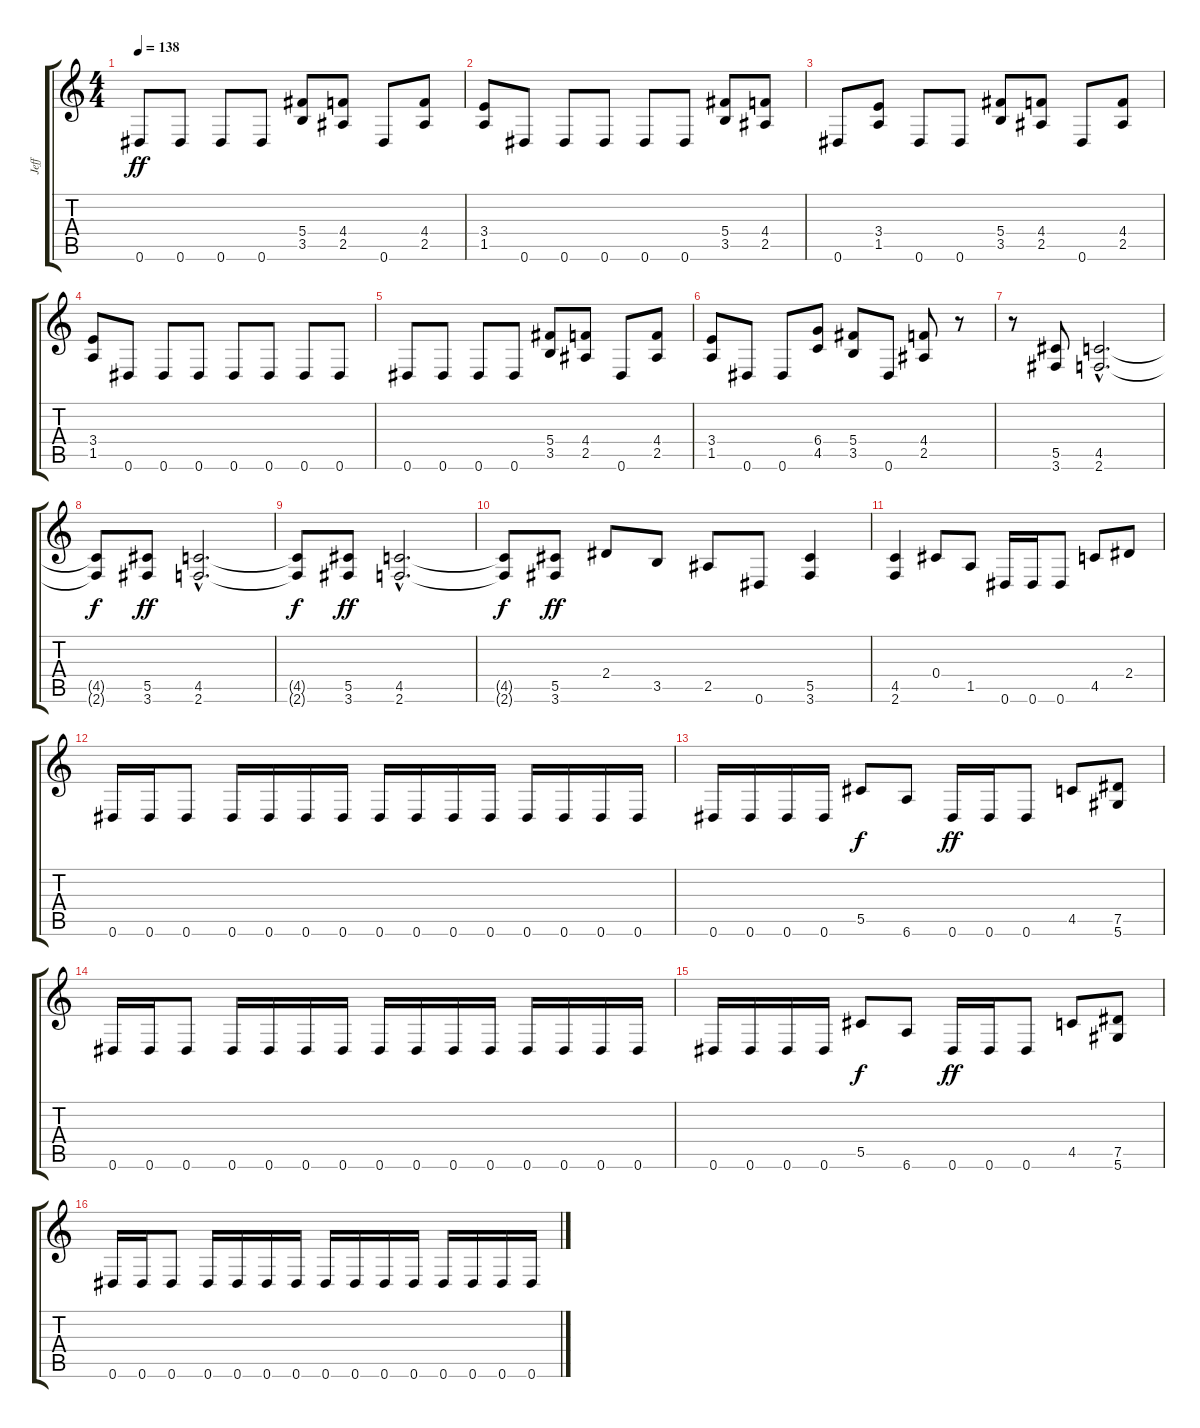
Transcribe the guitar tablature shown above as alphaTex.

\track ("Jeff" "Jeff") {instrument overdrivenguitar}
\staff {score tabs}
\tuning (Eb4 Bb3 Gb3 Db3 Ab2 Eb2) {hide}
\ts (4 4)
\tempo 138
\clef g2
\ks c
0.6.8{dy ff} 0.6.8 0.6.8 0.6.8 (5.4 3.5).8 (4.4 2.5).8 0.6.8 (4.4 2.5).8 |
(3.4 1.5).8 0.6.8 0.6.8 0.6.8 0.6.8 0.6.8 (5.4 3.5).8 (4.4 2.5).8 |
0.6.8 (3.4 1.5).8 0.6.8 0.6.8 (5.4 3.5).8 (4.4 2.5).8 0.6.8 (4.4 2.5).8 |
(3.4 1.5).8 0.6.8 0.6.8 0.6.8 0.6.8 0.6.8 0.6.8 0.6.8 |
0.6.8 0.6.8 0.6.8 0.6.8 (5.4 3.5).8 (4.4 2.5).8 0.6.8 (4.4 2.5).8 |
(3.4 1.5).8 0.6.8 0.6.8 (6.4 4.5).8 (5.4 3.5).8 0.6.8 (4.4 2.5).8 r.8 |
r.8 (5.5 3.6).8 (4.5{hac} 2.6{hac}).2{d} |
(4.5{t} 2.6{t}).8{dy f} (5.5 3.6).8{dy ff} (4.5{hac} 2.6{hac}).2{d} |
(4.5{t} 2.6{t}).8{dy f} (5.5 3.6).8{dy ff} (4.5{hac} 2.6{hac}).2{d} |
(4.5{t} 2.6{t}).8{dy f} (5.5 3.6).8{dy ff} 2.4.8 3.5.8 2.5.8 0.6.8 (5.5 3.6).4 |
(4.5 2.6).4 0.4.8 1.5.8 0.6.16 0.6.16 0.6.8 4.5.8 2.4.8 |
0.6.16 0.6.16 0.6.8 0.6.16 0.6.16 0.6.16 0.6.16 0.6.16 0.6.16 0.6.16 0.6.16 0.6.16 0.6.16 0.6.16 0.6.16 |
0.6.16 0.6.16 0.6.16 0.6.16 5.5.8{dy f} 6.6.8 0.6.16{dy ff} 0.6.16 0.6.8 4.5.8 (7.5 5.6).8 |
0.6.16 0.6.16 0.6.8 0.6.16 0.6.16 0.6.16 0.6.16 0.6.16 0.6.16 0.6.16 0.6.16 0.6.16 0.6.16 0.6.16 0.6.16 |
0.6.16 0.6.16 0.6.16 0.6.16 5.5.8{dy f} 6.6.8 0.6.16{dy ff} 0.6.16 0.6.8 4.5.8 (7.5 5.6).8 |
0.6.16 0.6.16 0.6.8 0.6.16 0.6.16 0.6.16 0.6.16 0.6.16 0.6.16 0.6.16 0.6.16 0.6.16 0.6.16 0.6.16 0.6.16
